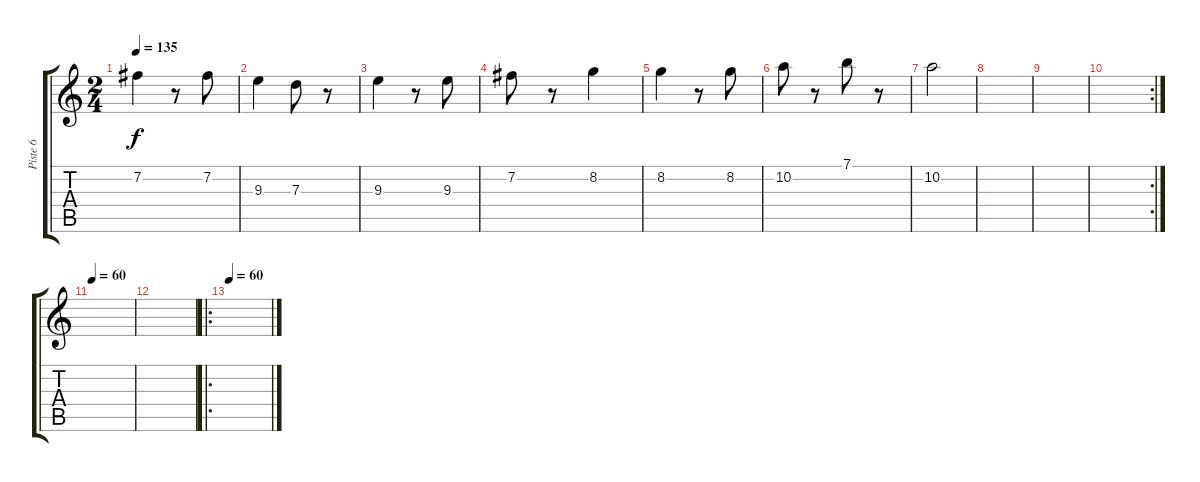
\track ("Piste 6" "Piste 6") {instrument banjo}
\staff {score tabs}
\tuning (E4 B3 G3 D3 A2 E2) {hide}
\displaytranspose 12
\ts (2 4)
\tempo 135
\clef g2
\ks c
7.2.4{dy f} r.8 7.2.8 |
9.3.4 7.3.8 r.8 |
9.3.4 r.8 9.3.8 |
7.2.8 r.8 8.2.4 |
8.2.4 r.8 8.2.8 |
10.2.8 r.8 7.1.8 r.8 |
10.2.2 |
|
|
\rc 2
|
\tempo 60
|
|
\ro
\tempo 60
